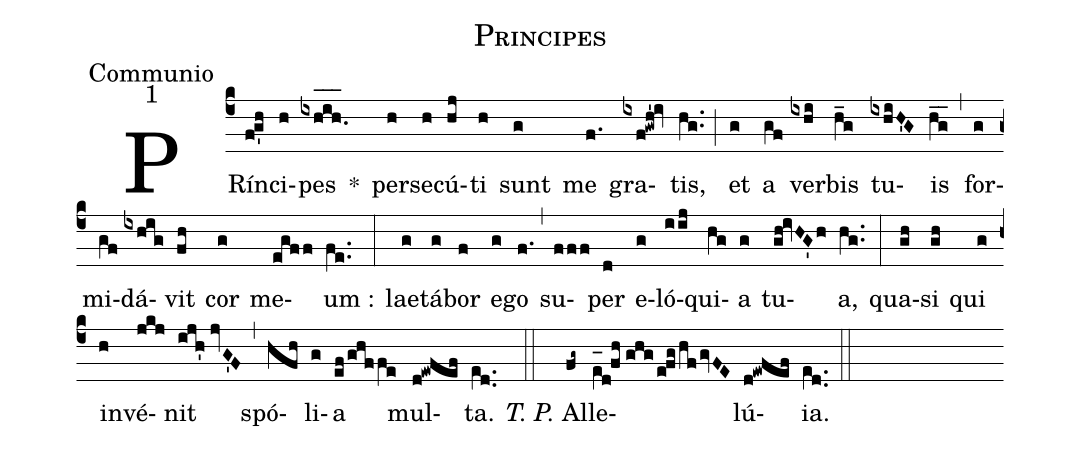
name:Principes;
office-part:Communio;
mode:1;
%%
(c4) PRín(fg'h)ci(h)pes(ixh_[oh:h]i_[oh:h]h._[oh:h]) *() per(h)se(h)cú(hj)ti(h) sunt(g) me(f.) gra(ixf!gwh'!iv)tis,(hg..) (;) et(g) a(gf) ver(ixhi)bis(h_g) tu(ixhiH'G)is(hg__) (,) for(g)mi(gf)dá(ixhig)vit(fh) cor(g) me(egff)um :(fe..) (:) lae(g)tá(g)bor(f) e(g)go(f.) (,) su(fff)per(d) e(g)ló(iij)qui(hg)a(g) tu(gh!ivHG'h)a,(hg..) (:) qua(gh)si(gh) qui(g) in(h)vé(jkj)nit(ijh'//jvG'F) (,) spó(hfh)li(g)a(ef/ghffe) mul(d!ewfef)ta.(e[ll:1]d..) (::) <i>T. P.</i> Al(fg~)le(e_[oh:h][ll:1]d!fh//ghgefghfgvFE)lú(d!ewfef){ia}.(e[ll:1]d..) (::)
